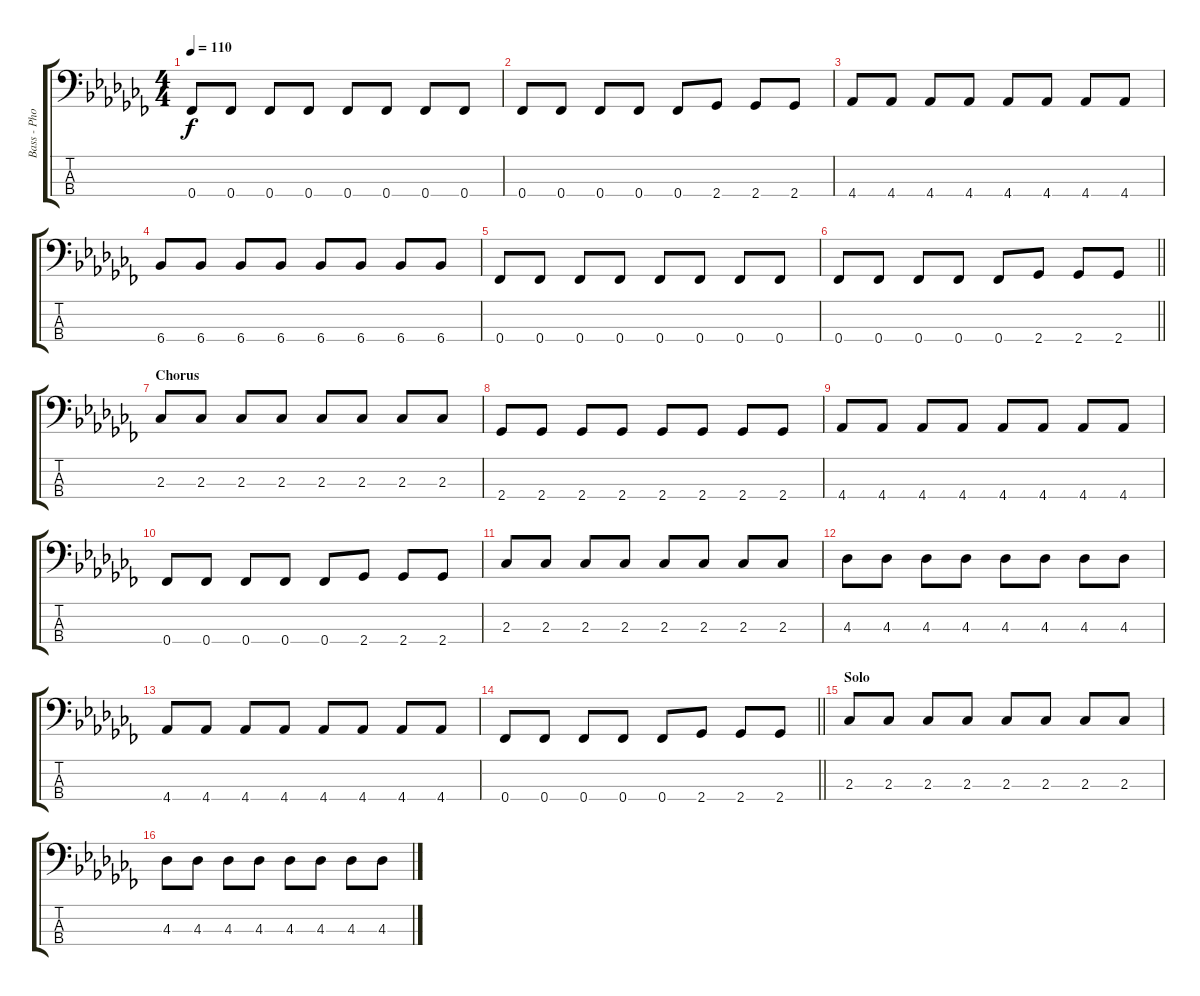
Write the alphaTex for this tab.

\track ("Bass - Phoenix" "Bass - Pho") {instrument fretlessbass}
\staff {score tabs}
\tuning (G2 D2 A1 E1) {hide}
\ts (4 4)
\tempo 110
\clef f4
\ks abminor
0.4.8{dy f} 0.4.8 0.4.8 0.4.8 0.4.8 0.4.8 0.4.8 0.4.8 |
0.4.8 0.4.8 0.4.8 0.4.8 0.4.8 2.4.8 2.4.8 2.4.8 |
4.4.8 4.4.8 4.4.8 4.4.8 4.4.8 4.4.8 4.4.8 4.4.8 |
6.4.8 6.4.8 6.4.8 6.4.8 6.4.8 6.4.8 6.4.8 6.4.8 |
0.4.8 0.4.8 0.4.8 0.4.8 0.4.8 0.4.8 0.4.8 0.4.8 |
\barLineRight lightlight
0.4.8 0.4.8 0.4.8 0.4.8 0.4.8 2.4.8 2.4.8 2.4.8 |
\section ("" "Chorus")
2.3.8 2.3.8 2.3.8 2.3.8 2.3.8 2.3.8 2.3.8 2.3.8 |
2.4.8 2.4.8 2.4.8 2.4.8 2.4.8 2.4.8 2.4.8 2.4.8 |
4.4.8 4.4.8 4.4.8 4.4.8 4.4.8 4.4.8 4.4.8 4.4.8 |
0.4.8 0.4.8 0.4.8 0.4.8 0.4.8 2.4.8 2.4.8 2.4.8 |
2.3.8 2.3.8 2.3.8 2.3.8 2.3.8 2.3.8 2.3.8 2.3.8 |
4.3.8 4.3.8 4.3.8 4.3.8 4.3.8 4.3.8 4.3.8 4.3.8 |
4.4.8 4.4.8 4.4.8 4.4.8 4.4.8 4.4.8 4.4.8 4.4.8 |
\barLineRight lightlight
0.4.8 0.4.8 0.4.8 0.4.8 0.4.8 2.4.8 2.4.8 2.4.8 |
\section ("" "Solo")
2.3.8 2.3.8 2.3.8 2.3.8 2.3.8 2.3.8 2.3.8 2.3.8 |
4.3.8 4.3.8 4.3.8 4.3.8 4.3.8 4.3.8 4.3.8 4.3.8
